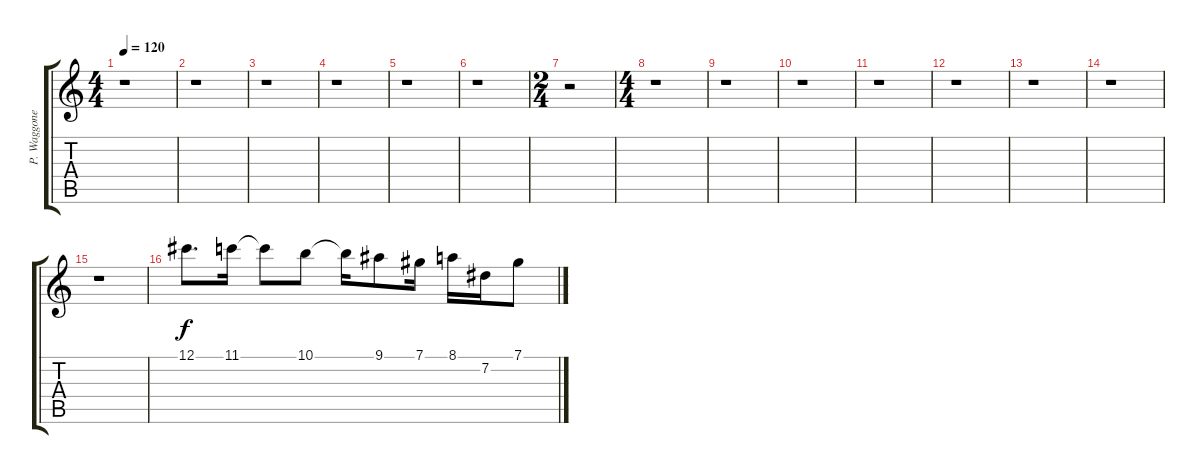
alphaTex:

\track ("P. Waggoner Lead Gtr." "P. Waggone") {instrument distortionguitar}
\staff {score tabs}
\tuning (Db4 Ab3 E3 B2 Gb2 Db2) {hide}
\ts (4 4)
\tempo 120
\clef g2
\ks c
r.1{dy f} |
r.1 |
r.1 |
r.1 |
r.1 |
r.1 |
\ts (2 4)
r.2 |
\ts (4 4)
r.1 |
r.1 |
r.1 |
r.1 |
r.1 |
r.1 |
r.1 |
r.1 |
12.1.8{d volume 13} 11.1.16 11.1{t}.8 10.1.8 10.1{t}.16 9.1.8 7.1.16 8.1.16 7.2.16 7.1.8
